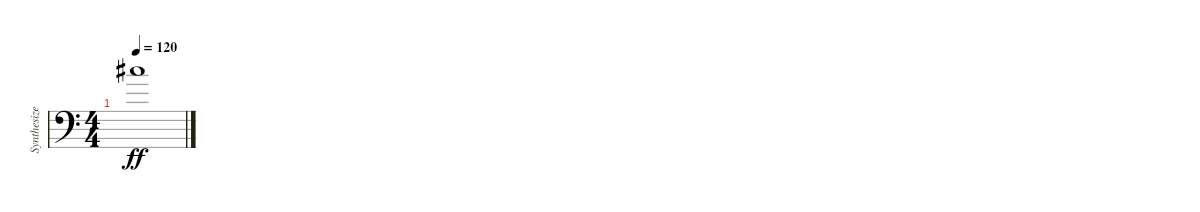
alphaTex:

\track ("Synthesizer (Staff 2)" "Synthesize") {instrument lead7fifths}
\staff {score}
\tuning (E4 B3 G3 D3 A2 E2 B1) {hide}
\ts (4 4)
\tempo 120
\clef f4
\ks c
9.1{t}.1{dy ff}
